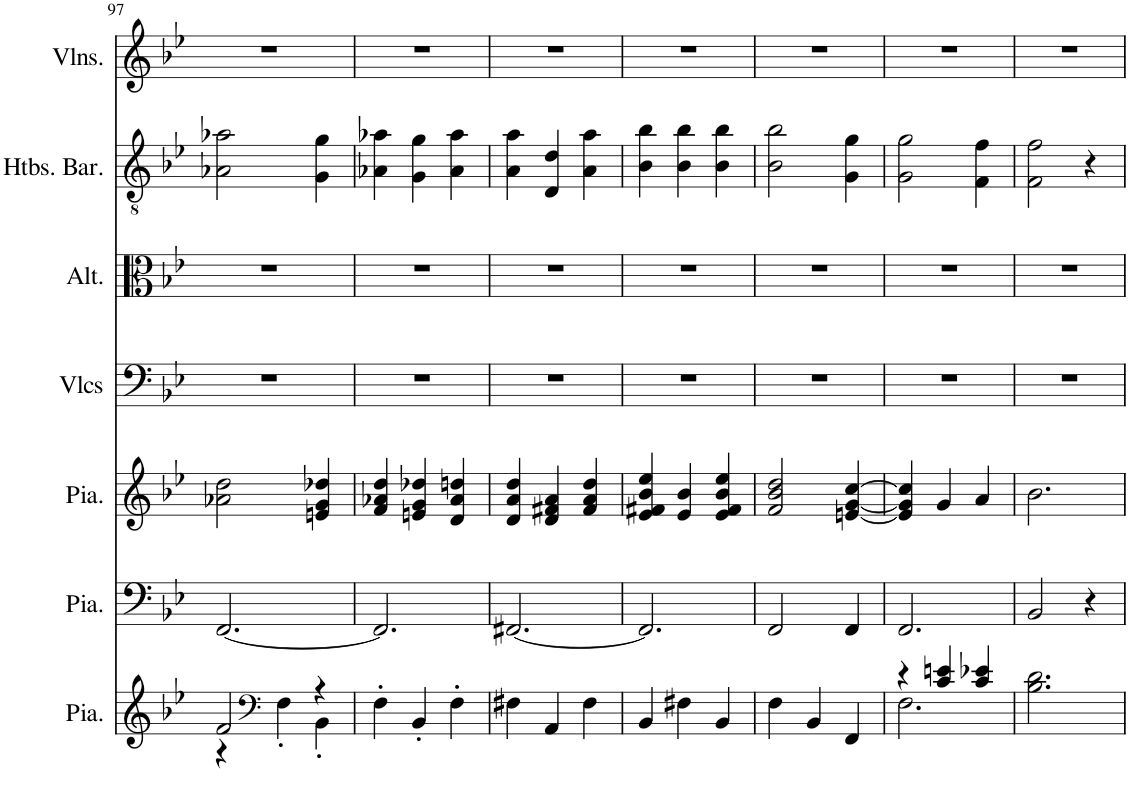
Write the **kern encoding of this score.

**kern	**kern	**kern	**kern	**kern	**kern	**kern
*part7	*part6	*part5	*part4	*part3	*part2	*part1
*staff7	*staff6	*staff5	*staff4	*staff3	*staff2	*staff1
*I"Piano, Organ	*I"Piano, Pedals	*I"Piano, Organ	*I"Violoncelles, Bass	*I"Altos, Tenor	*I"Hautbois Baryton, Alto	*I"Violons, Soprano
*I'Pia.	*I'Pia.	*I'Pia.	*I'Vlcs	*I'Alt.	*I'Htbs. Bar.	*I'Vlns.
!!LO:PB:g=z
*clefG2	*clefF4	*clefG2	*clefF4	*clefC3	*clefGv2	*clefG2
*k[b-e-]	*k[b-e-]	*k[b-e-]	*k[b-e-]	*k[b-e-]	*k[b-e-]	*k[b-e-]
*M3/4	*M3/4	*M3/4	*M3/4	*M3/4	*M3/4	*M3/4
=97	=97	=97	=97	=97	=97	=97
*^	*	*	*	*	*	*
2f/	4r	[2.FF/	2a-X\ 2dd\	2.r	2.r	2A-X\ 2a-X\	2.r
*clefF4	*	*	*	*	*	*	*
.	4F'\	.	.	.	.	.	.
4r	4BB-'\	.	4en/ 4g/ 4dd-X/	.	.	4G\ 4g\	.
*v	*v	*	*	*	*	*	*
=98	=98	=98	=98	=98	=98	=98
4F'\	2.FF/]	4f/ 4a-X/ 4dd/	2.r	2.r	4A-X\ 4a-X\	2.r
4BB-'/	.	4en/ 4g/ 4dd-X/	.	.	4G\ 4g\	.
4F'\	.	4d/ 4a-/ 4ddn/	.	.	4A-\ 4a-\	.
=99	=99	=99	=99	=99	=99	=99
4F#X\	[2.FF#X/	4d/ 4a/ 4dd/	2.r	2.r	4A\ 4a\	2.r
4AA/	.	4d/ 4f#X/ 4a/	.	.	4D/ 4d/	.
4F#\	.	4f#/ 4a/ 4dd/	.	.	4A\ 4a\	.
=100	=100	=100	=100	=100	=100	=100
4BB-/	2.FF#/]	4e-/ 4f#X/ 4b-/ 4ee-/	2.r	2.r	4B-\ 4b-\	2.r
4F#X\	.	4e-/ 4b-/	.	.	4B-\ 4b-\	.
4BB-/	.	4e-/ 4f#/ 4b-/ 4ee-/	.	.	4B-\ 4b-\	.
=101	=101	=101	=101	=101	=101	=101
4F\	2FF/	2f/ 2b-/ 2dd/	2.r	2.r	2B-\ 2b-\	2.r
4BB-/	.	.	.	.	.	.
4FF/	4FF/	[4en/ [4g/ [4cc/	.	.	4G\ 4g\	.
=102	=102	=102	=102	=102	=102	=102
*^	*	*	*	*	*	*
4r	2.F\	2.FF/	4e/] 4g/] 4cc/]	2.r	2.r	2G\ 2g\	2.r
4c/ 4en/	.	.	4g/	.	.	.	.
4c/ 4e-X/	.	.	4a/	.	.	4F\ 4f\	.
*v	*v	*	*	*	*	*	*
=103	=103	=103	=103	=103	=103	=103
2.B-\ 2.d\	2BB-/	2.b-\	2.r	2.r	2F\ 2f\	2.r
.	4r	.	.	.	4r	.
=	=	=	=	=	=	=
*-	*-	*-	*-	*-	*-	*-
